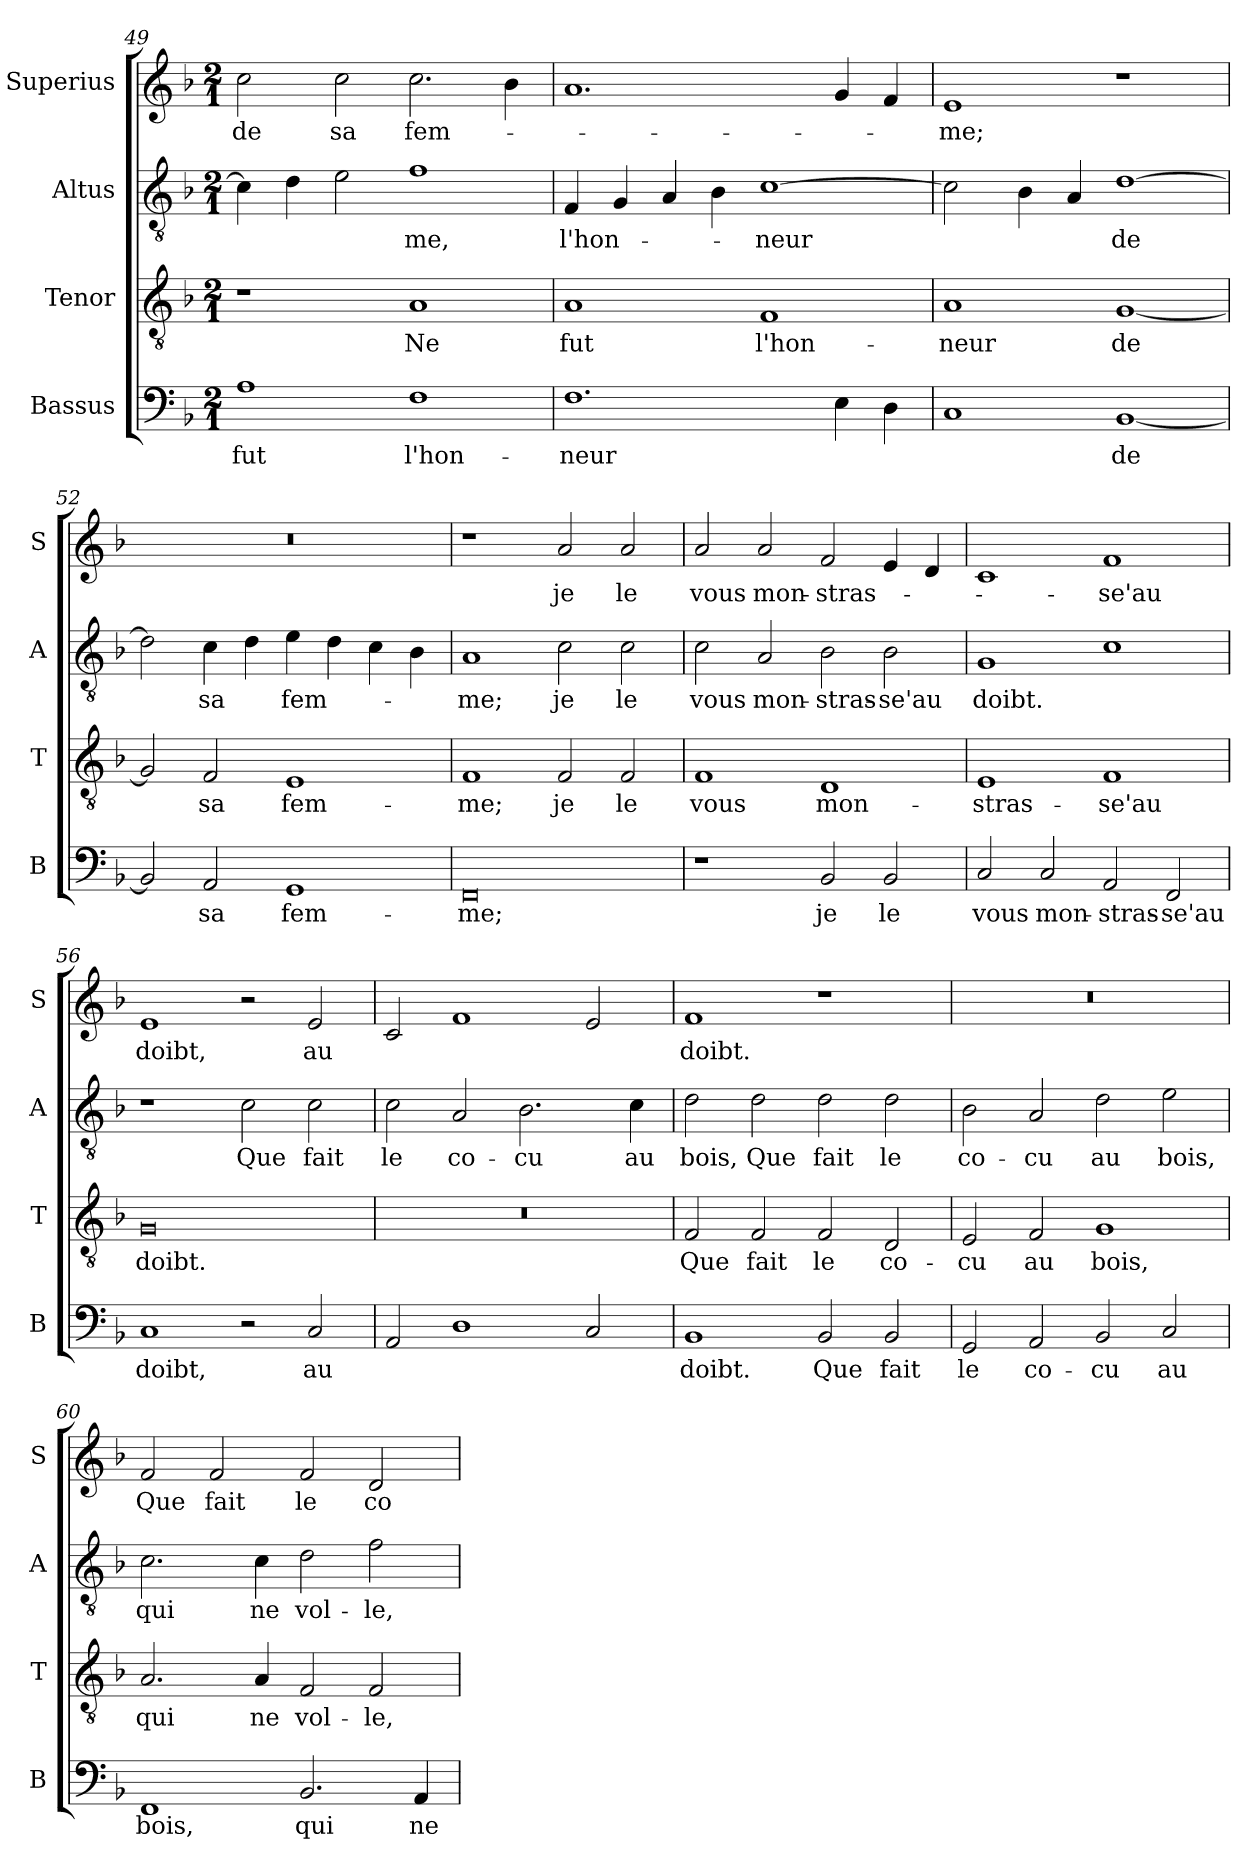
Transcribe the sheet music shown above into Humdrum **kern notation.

**kern	**text	**kern	**text	**kern	**text	**kern	**text
*part4	*part4	*part3	*part3	*part2	*part2	*part1	*part1
*staff4	*staff4	*staff3	*staff3	*staff2	*staff2	*staff1	*staff1
*I"Bassus	*	*I"Tenor	*	*I"Altus	*	*I"Superius	*
*I'B	*	*I'T	*	*I'A	*	*I'S	*
*clefF4	*	*clefGv2	*	*clefGv2	*	*clefG2	*
*k[b-]	*	*k[b-]	*	*k[b-]	*	*k[b-]	*
*M2/1	*	*M2/1	*	*M2/1	*	*M2/1	*
=49	=49	=49	=49	=49	=49	=49	=49
!	!LO:LY:i	!	!	!	!	!	!
1A	fut	1r	.	4c]	.	2cc	de
.	.	.	.	4d	.	.	.
.	.	.	.	2e	.	2cc	sa
!	!LO:LY:i	!	!	!	!	!	!
1F	l'hon-	1A	Ne	1f	-me,	2.cc	fem-
.	.	.	.	.	.	4b-	.
=50	=50	=50	=50	=50	=50	=50	=50
!	!LO:LY:i	!	!	!	!LO:LY:i	!	!
1.F	-neur	1A	fut	4F	l'hon-	1.a	.
.	.	.	.	4G	.	.	.
.	.	.	.	4A	.	.	.
.	.	.	.	4B-	.	.	.
!	!	!	!	!	!LO:LY:i	!	!
.	.	1F	l'hon-	[1c	-neur	.	.
4E	.	.	.	.	.	4g	.
4D	.	.	.	.	.	4f	.
=51	=51	=51	=51	=51	=51	=51	=51
1C	.	1A	-neur	2c]	.	1e	-me;
.	.	.	.	4B-	.	.	.
.	.	.	.	4A	.	.	.
!	!LO:LY:i	!	!	!	!LO:LY:i	!	!
[1BB-	de	[1G	de	[1d	de	1r	.
=52	=52	=52	=52	=52	=52	=52	=52
2BB-]	.	2G]	.	2d]	.	0r	.
!	!LO:LY:i	!	!	!	!LO:LY:i	!	!
2AA	sa	2F	sa	4c	sa	.	.
.	.	.	.	4d	.	.	.
!	!LO:LY:i	!	!	!	!LO:LY:i	!	!
1GG	fem-	1E	fem-	4e	fem-	.	.
.	.	.	.	4d	.	.	.
.	.	.	.	4c	.	.	.
.	.	.	.	4B-	.	.	.
=53	=53	=53	=53	=53	=53	=53	=53
!	!LO:LY:i	!	!	!	!LO:LY:i	!	!
0FF	-me;	1F	-me;	1A	-me;	1r	.
.	.	2F	je	2c	je	2a	je
.	.	2F	le	2c	le	2a	le
=54	=54	=54	=54	=54	=54	=54	=54
!	!	!	!	!	!LO:LY:i	!	!LO:LY:i
1r	.	1F	vous	2c	vous	2a	vous
.	.	.	.	2A	mon-	2a	mon-
!	!LO:LY:i	!	!	!	!	!	!
2BB-	je	1D	mon-	2B-	-stras-	2f	-stras-
!	!LO:LY:i	!	!	!	!	!	!
2BB-	le	.	.	2B-	-se'au	4e	.
.	.	.	.	.	.	4d	.
=55	=55	=55	=55	=55	=55	=55	=55
!	!LO:LY:i	!	!	!	!	!	!
2C	vous	1E	-stras-	1G	doibt.	1c	.
!	!LO:LY:i	!	!	!	!	!	!
2C	mon-	.	.	.	.	.	.
!	!LO:LY:i	!	!	!	!	!	!
2AA	-stras-	1F	-se'au	1c	.	1f	-se'au
!	!LO:LY:i	!	!	!	!	!	!
2FF	-se'au	.	.	.	.	.	.
=56	=56	=56	=56	=56	=56	=56	=56
!	!LO:LY:i	!	!	!	!	!	!
1C	doibt,	0G	doibt.	1r	.	1e	doibt,
2r	.	.	.	2c	Que	2r	.
!	!LO:LY:i	!	!	!	!	!	!
2C	au	.	.	2c	fait	2e	au
=57	=57	=57	=57	=57	=57	=57	=57
2AA	.	0r	.	2c	le	2c	.
1D	.	.	.	2A	co-	1f	.
.	.	.	.	2.B-	-cu	.	.
2C	.	.	.	.	.	2e	.
.	.	.	.	4c	au	.	.
=58	=58	=58	=58	=58	=58	=58	=58
!	!LO:LY:i	!	!	!	!	!	!
1BB-	doibt.	2F	Que	2d	bois,	1f	doibt.
.	.	2F	fait	2d	Que	.	.
!	!LO:LY:i	!	!	!	!	!	!
2BB-	Que	2F	le	2d	fait	1r	.
!	!LO:LY:i	!	!	!	!	!	!
2BB-	fait	2D	co-	2d	le	.	.
=59	=59	=59	=59	=59	=59	=59	=59
!	!LO:LY:i	!	!	!	!	!	!
2GG	le	2E	-cu	2B-	co-	0r	.
!	!LO:LY:i	!	!	!	!	!	!
2AA	co-	2F	au	2A	-cu	.	.
!	!LO:LY:i	!	!	!	!	!	!
2BB-	-cu	1G	bois,	2d	au	.	.
!	!LO:LY:i	!	!	!	!	!	!
2C	au	.	.	2e	bois,	.	.
=60	=60	=60	=60	=60	=60	=60	=60
!	!LO:LY:i	!	!	!	!LO:LY:i	!	!
1FF	bois,	2.A	qui	2.c	qui	2f	Que
.	.	.	.	.	.	2f	fait
!	!	!	!	!	!LO:LY:i	!	!
.	.	4A	ne	4c	ne	.	.
!	!LO:LY:i	!	!	!	!LO:LY:i	!	!
2.BB-	qui	2F	vol-	2d	vol-	2f	le
!	!	!	!	!	!LO:LY:i	!	!
.	.	2F	-le,	2f	-le,	2d	co-
!	!LO:LY:i	!	!	!	!	!	!
4AA	ne	.	.	.	.	.	.
=	=	=	=	=	=	=	=
*-	*-	*-	*-	*-	*-	*-	*-
